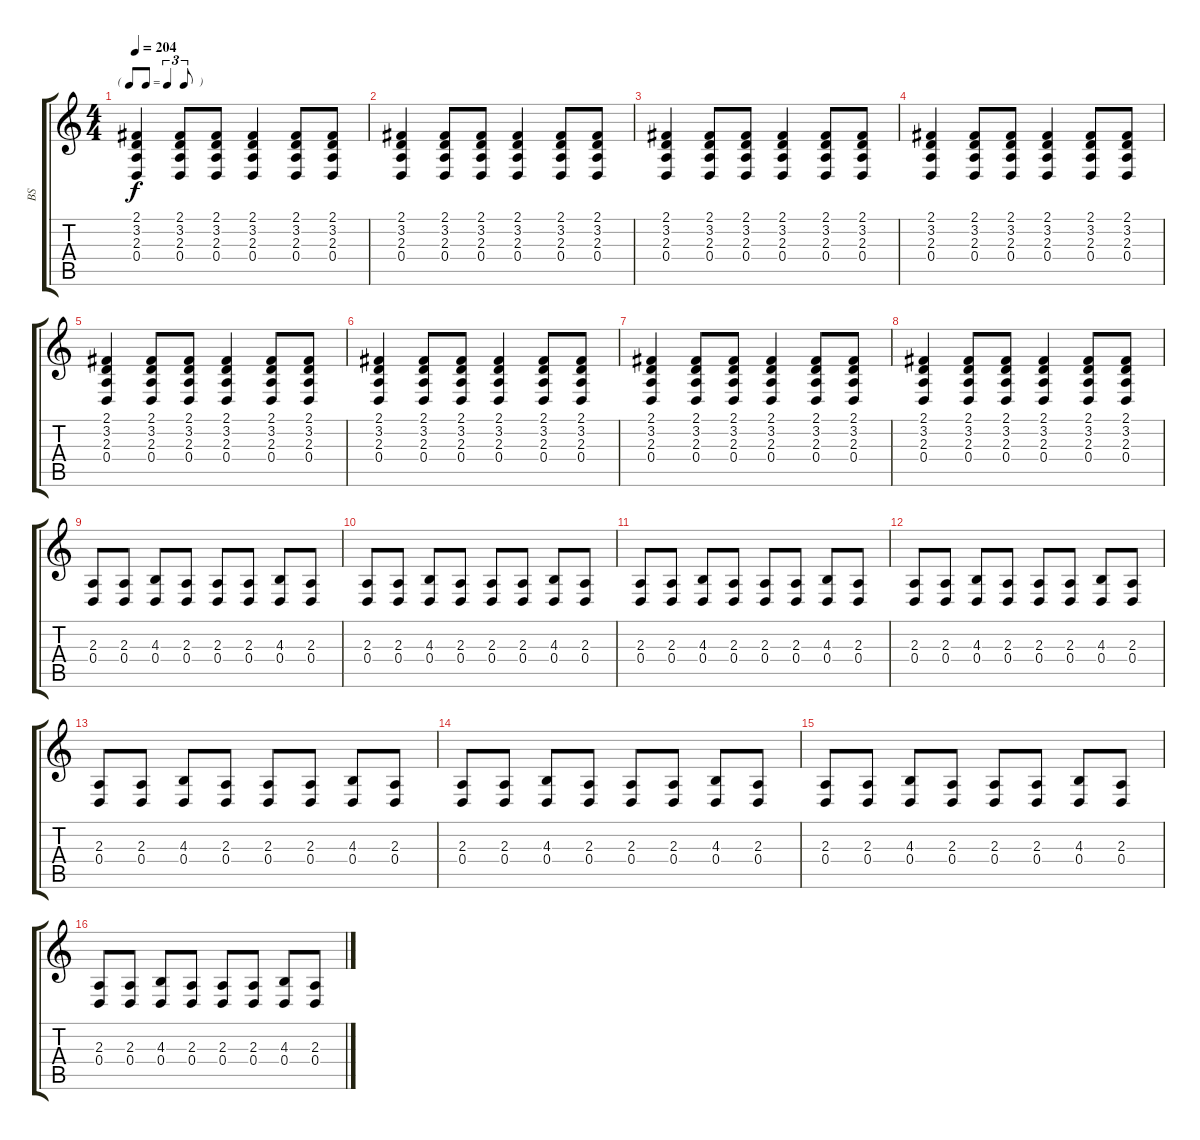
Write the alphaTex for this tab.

\track ("BS" "BS") {instrument lead8bassandlead}
\staff {score tabs}
\tuning (E4 B3 G3 D3 A2 E2) {hide}
\ts (4 4)
\tf triplet8th
\tempo 204
\clef g2
\ks c
(2.1 3.2 2.3 0.4).4{dy f instrument lead8bassandlead} (2.1 3.2 2.3 0.4).8 (2.1 3.2 2.3 0.4).8 (2.1 3.2 2.3 0.4).4 (2.1 3.2 2.3 0.4).8 (2.1 3.2 2.3 0.4).8 |
(2.1 3.2 2.3 0.4).4 (2.1 3.2 2.3 0.4).8 (2.1 3.2 2.3 0.4).8 (2.1 3.2 2.3 0.4).4 (2.1 3.2 2.3 0.4).8 (2.1 3.2 2.3 0.4).8 |
(2.1 3.2 2.3 0.4).4 (2.1 3.2 2.3 0.4).8 (2.1 3.2 2.3 0.4).8 (2.1 3.2 2.3 0.4).4 (2.1 3.2 2.3 0.4).8 (2.1 3.2 2.3 0.4).8 |
(2.1 3.2 2.3 0.4).4 (2.1 3.2 2.3 0.4).8 (2.1 3.2 2.3 0.4).8 (2.1 3.2 2.3 0.4).4 (2.1 3.2 2.3 0.4).8 (2.1 3.2 2.3 0.4).8 |
(2.1 3.2 2.3 0.4).4 (2.1 3.2 2.3 0.4).8 (2.1 3.2 2.3 0.4).8 (2.1 3.2 2.3 0.4).4 (2.1 3.2 2.3 0.4).8 (2.1 3.2 2.3 0.4).8 |
(2.1 3.2 2.3 0.4).4 (2.1 3.2 2.3 0.4).8 (2.1 3.2 2.3 0.4).8 (2.1 3.2 2.3 0.4).4 (2.1 3.2 2.3 0.4).8 (2.1 3.2 2.3 0.4).8 |
(2.1 3.2 2.3 0.4).4 (2.1 3.2 2.3 0.4).8 (2.1 3.2 2.3 0.4).8 (2.1 3.2 2.3 0.4).4 (2.1 3.2 2.3 0.4).8 (2.1 3.2 2.3 0.4).8 |
(2.1 3.2 2.3 0.4).4 (2.1 3.2 2.3 0.4).8 (2.1 3.2 2.3 0.4).8 (2.1 3.2 2.3 0.4).4 (2.1 3.2 2.3 0.4).8 (2.1 3.2 2.3 0.4).8 |
(2.3 0.4).8 (2.3 0.4).8 (4.3 0.4).8 (2.3 0.4).8 (2.3 0.4).8 (2.3 0.4).8 (4.3 0.4).8 (2.3 0.4).8 |
(2.3 0.4).8 (2.3 0.4).8 (4.3 0.4).8 (2.3 0.4).8 (2.3 0.4).8 (2.3 0.4).8 (4.3 0.4).8 (2.3 0.4).8 |
(2.3 0.4).8 (2.3 0.4).8 (4.3 0.4).8 (2.3 0.4).8 (2.3 0.4).8 (2.3 0.4).8 (4.3 0.4).8 (2.3 0.4).8 |
(2.3 0.4).8 (2.3 0.4).8 (4.3 0.4).8 (2.3 0.4).8 (2.3 0.4).8 (2.3 0.4).8 (4.3 0.4).8 (2.3 0.4).8 |
(2.3 0.4).8 (2.3 0.4).8 (4.3 0.4).8 (2.3 0.4).8 (2.3 0.4).8 (2.3 0.4).8 (4.3 0.4).8 (2.3 0.4).8 |
(2.3 0.4).8 (2.3 0.4).8 (4.3 0.4).8 (2.3 0.4).8 (2.3 0.4).8 (2.3 0.4).8 (4.3 0.4).8 (2.3 0.4).8 |
(2.3 0.4).8 (2.3 0.4).8 (4.3 0.4).8 (2.3 0.4).8 (2.3 0.4).8 (2.3 0.4).8 (4.3 0.4).8 (2.3 0.4).8 |
(2.3 0.4).8 (2.3 0.4).8 (4.3 0.4).8 (2.3 0.4).8 (2.3 0.4).8 (2.3 0.4).8 (4.3 0.4).8 (2.3 0.4).8
